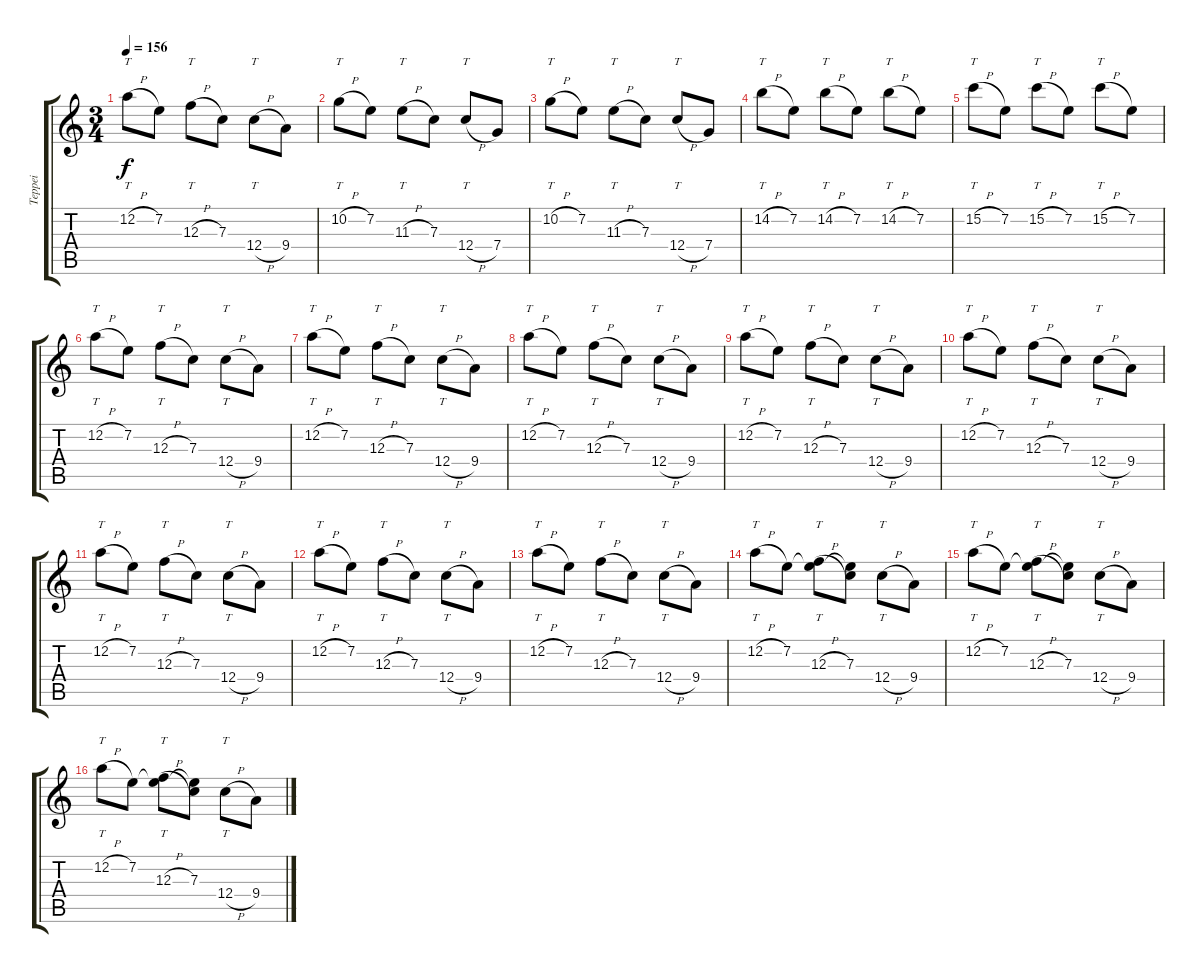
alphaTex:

\track ("Teppei" "Teppei") {instrument overdrivenguitar}
\staff {score tabs}
\tuning (D4 A3 F3 C3 G2 C2) {hide}
\ts (3 4)
\tempo 156
\clef g2
\ks c
12.2{h}.8{tt dy f} 7.2.8 12.3{h}.8{tt} 7.3.8 12.4{h}.8{tt} 9.4.8 |
10.2{h}.8{tt} 7.2.8 11.3{h}.8{tt} 7.3.8 12.4{h}.8{tt} 7.4.8 |
10.2{h}.8{tt} 7.2.8 11.3{h}.8{tt} 7.3.8 12.4{h}.8{tt} 7.4.8 |
14.2{h}.8{tt} 7.2.8 14.2{h}.8{tt} 7.2.8 14.2{h}.8{tt} 7.2.8 |
15.2{h}.8{tt} 7.2.8 15.2{h}.8{tt} 7.2.8 15.2{h}.8{tt} 7.2.8 |
12.2{h}.8{tt} 7.2.8 12.3{h}.8{tt} 7.3.8 12.4{h}.8{tt} 9.4.8 |
12.2{h}.8{tt} 7.2.8 12.3{h}.8{tt} 7.3.8 12.4{h}.8{tt} 9.4.8 |
12.2{h}.8{tt} 7.2.8 12.3{h}.8{tt} 7.3.8 12.4{h}.8{tt} 9.4.8 |
12.2{h}.8{tt} 7.2.8 12.3{h}.8{tt} 7.3.8 12.4{h}.8{tt} 9.4.8 |
12.2{h}.8{tt} 7.2.8 12.3{h}.8{tt} 7.3.8 12.4{h}.8{tt} 9.4.8 |
12.2{h}.8{tt} 7.2.8 12.3{h}.8{tt} 7.3.8 12.4{h}.8{tt} 9.4.8 |
12.2{h}.8{tt} 7.2.8 12.3{h}.8{tt} 7.3.8 12.4{h}.8{tt} 9.4.8 |
12.2{h}.8{tt} 7.2.8 12.3{h}.8{tt} 7.3.8 12.4{h}.8{tt} 9.4.8 |
12.2{h}.8{tt} 7.2.8 (7.2{t} 12.3{h}).8{tt} (7.2{t} 7.3).8 12.4{h}.8{tt} 9.4.8 |
12.2{h}.8{tt} 7.2.8 (7.2{t} 12.3{h}).8{tt} (7.2{t} 7.3).8 12.4{h}.8{tt} 9.4.8 |
12.2{h}.8{tt} 7.2.8 (7.2{t} 12.3{h}).8{tt} (7.2{t} 7.3).8 12.4{h}.8{tt} 9.4.8
